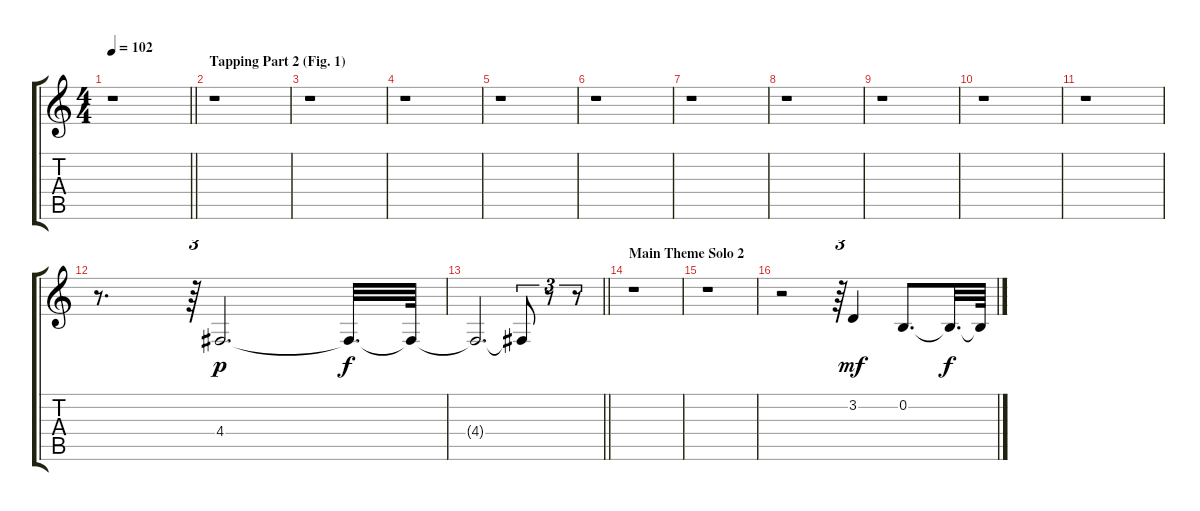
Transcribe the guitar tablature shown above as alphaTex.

\track "" {instrument frenchhorn}
\staff {score tabs}
\tuning (E4 B3 G3 D3 A2 E2) {hide}
\ts (4 4)
\tempo 102
\clef g2
\barLineRight lightlight
\ks c
r.1{dy f} |
\section ("" "Tapping Part 2 (Fig. 1)")
r.1 |
r.1 |
r.1 |
r.1 |
r.1 |
r.1 |
r.1 |
r.1 |
r.1 |
r.1 |
r.8{d} r.64{tu (3 2)} 4.4.2{d dy p} 4.4{t}.32{d dy f} 4.4{t}.64 |
\barLineRight lightlight
4.4{t}.2{d} 4.4{t}.8{tu (3 2)} r.8{tu (3 2)} r.8{tu (3 2)} |
\section ("" "Main Theme Solo 2")
r.1 |
r.1 |
r.2 r.64{tu (3 2)} 3.2.4{dy mf} 0.2.8{d} 0.2{t}.32{d dy f} 0.2{t}.64
